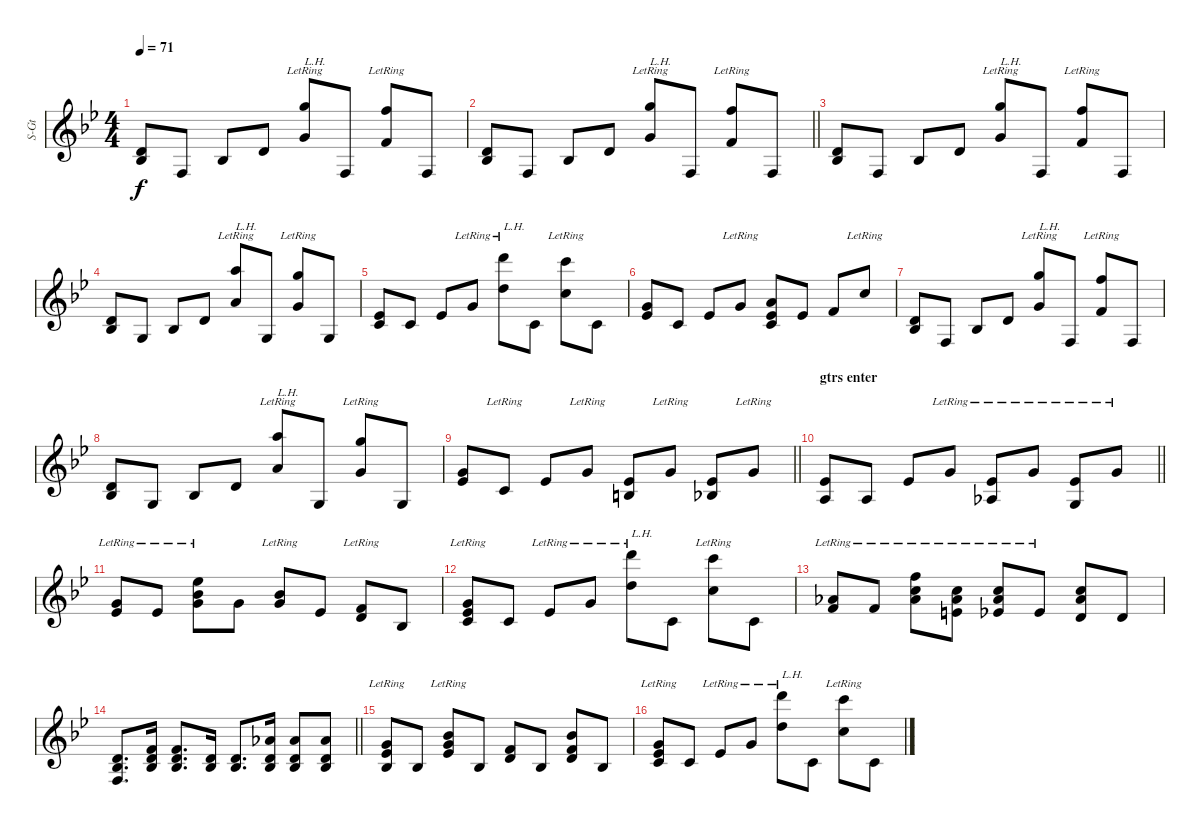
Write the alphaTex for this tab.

\bracketExtendMode groupsimilarinstruments
\otherSystemsTrackNameOrientation horizontal
\track ("Piano (RH) [Print]" "S-Gt") {instrument acousticgrandpiano}
\staff {score}
\tuning (F4 C4 F3 C3 F2 C2)
\displaytranspose 12
\ts (4 4)
\tempo 71
\clef g2
\ks bb
(2.4{acc forcenatural} 5.5{acc b}).8{dy f} 0.5{acc forcenatural}.8 5.5{acc b}.8 2.4{acc forcenatural}.8 (2.1{lr acc forcenatural} 2.3{acc forcenatural}).8{txt "L.H."} 0.5{acc forcenatural}.8 (0.1{lr acc forcenatural} 0.3{acc forcenatural}).8 0.5{acc forcenatural}.8 |
\barLineRight lightlight
(2.4{acc forcenatural} 5.5{acc b}).8 0.5{acc forcenatural}.8 5.5{acc b}.8 2.4{acc forcenatural}.8 (2.1{lr acc forcenatural} 2.3{acc forcenatural}).8{txt "L.H."} 0.5{acc forcenatural}.8 (0.1{lr acc forcenatural} 0.3{acc forcenatural}).8 0.5{acc forcenatural}.8 |
(2.4{acc forcenatural} 5.5{acc b}).8 0.5{acc forcenatural}.8 5.5{acc b}.8 2.4{acc forcenatural}.8 (2.1{lr acc forcenatural} 2.3{acc forcenatural}).8{txt "L.H."} 0.5{acc forcenatural}.8 (0.1{lr acc forcenatural} 0.3{acc forcenatural}).8 0.5{acc forcenatural}.8 |
(2.4{acc forcenatural} 5.5{acc b}).8 7.6{acc forcenatural}.8 5.5{acc b}.8 2.4{acc forcenatural}.8 (4.1{lr acc forcenatural} 4.3{acc forcenatural}).8{txt "L.H."} 2.5{acc forcenatural}.8 (2.1{lr acc forcenatural} 2.3{acc forcenatural}).8 2.5{acc forcenatural}.8 |
(3.4{acc b} 7.5{acc forcenatural}).8 0.4{acc forcenatural}.8 3.4{acc b}.8 2.3{lr acc forcenatural}.8 (9.1{lr acc forcenatural} 2.2{acc forcenatural}).8{txt "L.H."} 0.4{acc forcenatural}.8 (7.1{lr acc forcenatural} 0.2{acc forcenatural}).8 0.4{acc forcenatural}.8 |
(2.3{acc forcenatural} 3.4{acc b}).8 0.4{acc forcenatural}.8 3.4{acc b}.8 2.3{lr acc forcenatural}.8 (4.3{acc forcenatural} 0.4{acc forcenatural} 10.5{acc b}).8 3.4{acc b}.8 0.3{acc forcenatural}.8 0.2{lr acc forcenatural}.8 |
(2.4{acc forcenatural} 5.5{acc b}).8 0.5{acc forcenatural}.8 5.5{acc b}.8 2.4{acc forcenatural}.8 (2.1{lr acc forcenatural} 2.3{acc forcenatural}).8{txt "L.H."} 0.5{acc forcenatural}.8 (0.1{lr acc forcenatural} 0.3{acc forcenatural}).8 0.5{acc forcenatural}.8 |
(2.4{acc forcenatural} 5.5{acc b}).8 7.6{acc forcenatural}.8 5.5{acc b}.8 2.4{acc forcenatural}.8 (4.1{lr acc forcenatural} 4.3{acc forcenatural}).8{txt "L.H."} 2.5{acc forcenatural}.8 (2.1{lr acc forcenatural} 2.3{acc forcenatural}).8 2.5{acc forcenatural}.8 |
\barLineRight lightlight
(2.3{acc forcenatural} 3.4{acc b}).8 0.4{lr acc forcenatural}.8 3.4{acc b}.8 2.3{lr acc forcenatural}.8 (3.4{acc b} 6.5{acc forcenatural}).8 2.3{lr acc forcenatural}.8 (3.4{acc b} 5.5{acc b}).8 2.3{lr acc forcenatural}.8 |
\section ("" "gtrs enter")
\barLineRight lightlight
(3.4{acc b} 4.5{acc forcenatural}).8 4.5{acc forcenatural}.8 3.4{acc b}.8 2.3{lr acc forcenatural}.8 (3.4{lr acc b} 3.5{acc b}).8 2.3{lr acc forcenatural}.8 (3.4{lr acc b} 2.5{acc forcenatural}).8 2.3{lr acc forcenatural}.8 |
(2.3{acc forcenatural} 3.4{lr acc b}).8 3.4{lr acc b}.8 (3.2{lr acc b} 5.3{lr acc b} 7.4{acc forcenatural}).8 2.3{acc forcenatural}.8 (5.3{lr acc b} 14.5{acc forcenatural}).8 3.4{acc b}.8 (0.3{acc forcenatural} 2.4{lr acc forcenatural}).8 5.5{acc b}.8 |
(2.3{lr acc forcenatural} 3.4{lr acc b} 7.5{acc forcenatural}).8 0.4{acc forcenatural}.8 3.4{lr acc b}.8 2.3{lr acc forcenatural}.8 (9.1{lr acc forcenatural} 9.3{acc forcenatural}).8{txt "L.H."} 0.4{acc forcenatural}.8 (7.1{lr acc forcenatural} 7.3{acc forcenatural}).8 0.4{acc forcenatural}.8 |
(3.3{acc b} 5.4{lr acc forcenatural}).8 5.4{lr acc forcenatural}.8 (0.1{acc forcenatural} 0.2{lr acc forcenatural} 3.3{lr acc b}).8 (0.2{lr acc forcenatural} 3.3{acc b} 4.4{acc forcenatural}).8 (0.2{lr acc forcenatural} 3.3{acc b} 3.4{lr acc b}).8 3.4{lr acc b}.8 (0.2{acc forcenatural} 3.3{acc b} 2.4{acc forcenatural}).8 2.4{acc forcenatural}.8 |
\barLineRight lightlight
(2.4{acc forcenatural} 5.5{acc b} 5.6{acc forcenatural}).8{d} (5.4{acc forcenatural} 9.5{acc forcenatural} 10.6{acc b}).16 (5.4{acc forcenatural} 9.5{acc forcenatural} 10.6{acc b}).8{d} (2.4{acc forcenatural} 5.5{acc b}).16 (2.4{acc forcenatural} 5.5{acc b}).8{d} (3.3{acc b} 2.4{acc forcenatural} 5.5{acc b}).16 (3.3{acc b} 2.4{acc forcenatural} 5.5{acc b}).8 (3.3{acc b} 2.4{acc forcenatural} 5.5{acc b}).8 |
(2.3{acc forcenatural} 3.4{lr acc b} 5.5{acc b}).8 5.5{acc b}.8 (5.3{lr acc b} 7.4{acc forcenatural} 10.5{acc b}).8 5.5{acc b}.8 (0.3{acc forcenatural} 2.4{acc forcenatural}).8 5.5{acc b}.8 (5.3{acc b} 5.4{acc forcenatural} 9.5{acc forcenatural}).8 5.5{acc b}.8 |
(2.3{lr acc forcenatural} 3.4{lr acc b} 7.5{acc forcenatural}).8 0.4{acc forcenatural}.8 3.4{lr acc b}.8 2.3{lr acc forcenatural}.8 (9.1{lr acc forcenatural} 9.3{acc forcenatural}).8{txt "L.H."} 0.4{acc forcenatural}.8 (7.1{lr acc forcenatural} 7.3{acc forcenatural}).8 0.4{acc forcenatural}.8
